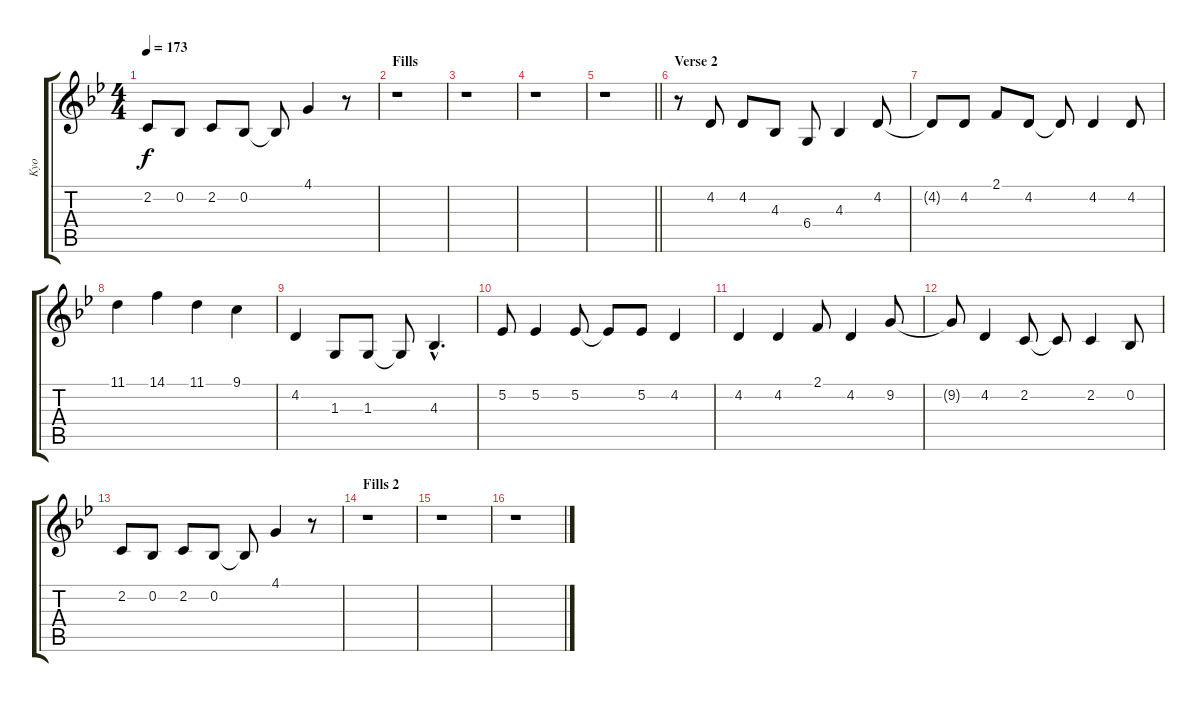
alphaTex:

\track ("Kyo" "Kyo") {instrument sopranosax}
\staff {score tabs}
\tuning (Eb4 Bb3 Gb3 Db3 Ab2 Db2) {hide}
\ts (4 4)
\tempo 173
\clef g2
\ks bb
2.2.8{dy f} 0.2.8 2.2.8 0.2.8 0.2{t}.8 4.1.4 r.8 |
\section ("" "Fills")
r.1 |
r.1 |
r.1 |
\barLineRight lightlight
r.1 |
\section ("" "Verse 2")
r.8 4.2.8 4.2.8 4.3.8 6.4.8 4.3.4 4.2.8 |
4.2{t}.8 4.2.8 2.1.8 4.2.8 4.2{t}.8 4.2.4 4.2.8 |
11.1.4 14.1.4 11.1.4 9.1.4 |
4.2.4 1.3.8 1.3.8 1.3{t}.8 4.3{hac}.4{d} |
5.2.8 5.2.4 5.2.8 5.2{t}.8 5.2.8 4.2.4 |
4.2.4 4.2.4 2.1.8 4.2.4 9.2.8 |
9.2{t}.8 4.2.4 2.2.8 2.2{t}.8 2.2.4 0.2.8 |
2.2.8 0.2.8 2.2.8 0.2.8 0.2{t}.8 4.1.4 r.8 |
\section ("" "Fills 2")
r.1 |
r.1 |
r.1
